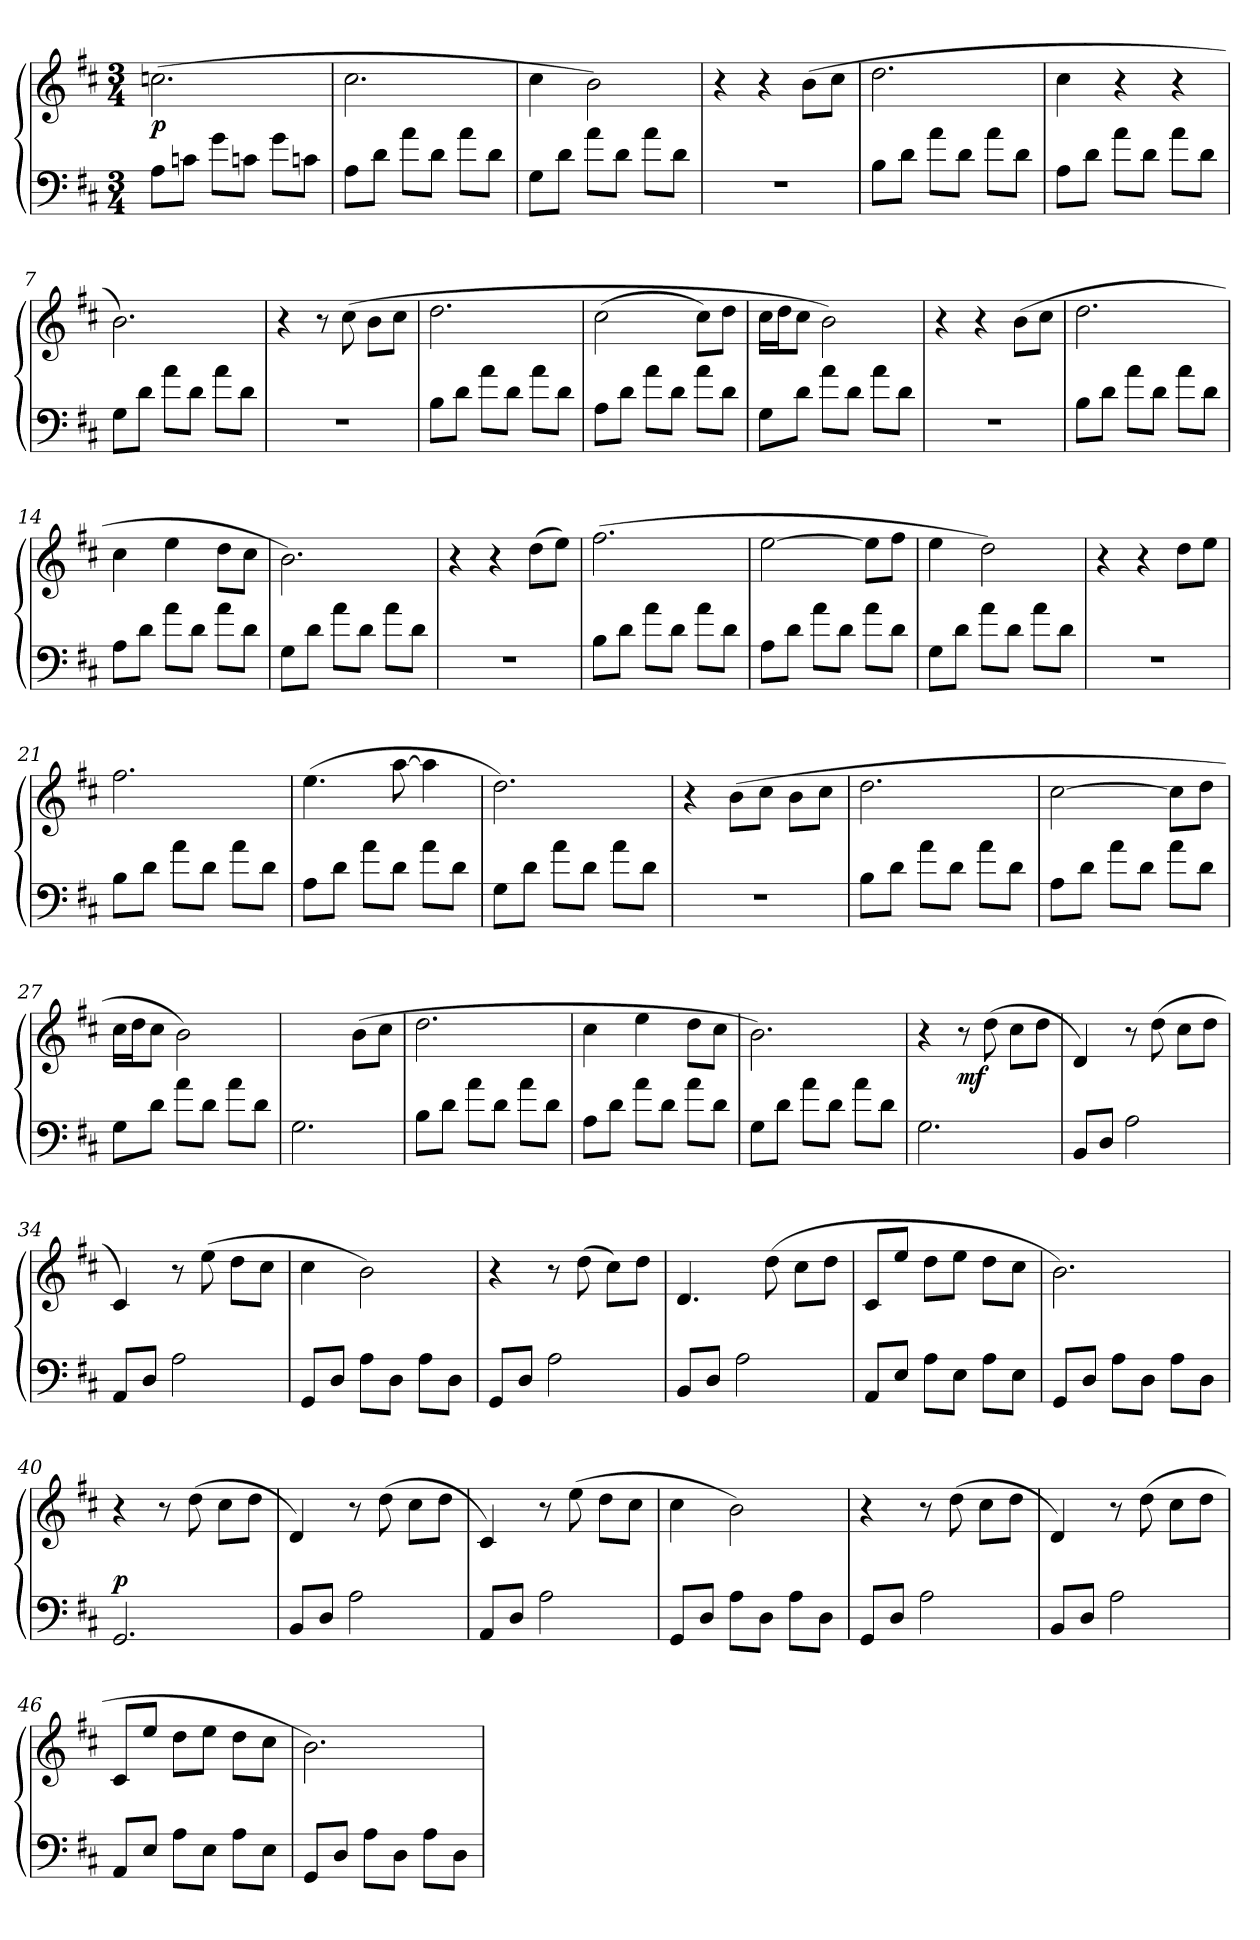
**kern	**kern	**dynam
*part1	*part1	*part1
*staff2	*staff1	*staff1/2
*clefF4	*clefG2	*
*k[f#c#]	*k[f#c#]	*
*M3/4	*M3/4	*
=1	=1	=1
!	!	!LO:DY:b
8A\L	(2.cc\	p
8cn\J	.	.
8g\L	.	.
8cn\J	.	.
8g\L	.	.
8cn\J	.	.
=2	=2	=2
8A\L	2.cc#\	.
8d\J	.	.
8a\L	.	.
8d\J	.	.
8a\L	.	.
8d\J	.	.
=3	=3	=3
8G\L	4cc#\	.
8d\J	.	.
8a\L	2b\)	.
8d\J	.	.
8a\L	.	.
8d\J	.	.
=4	=4	=4
2.r	4r	.
.	4r	.
.	(8b\L	.
.	8cc#\J	.
=5	=5	=5
8B\L	2.dd\	.
8d\J	.	.
8a\L	.	.
8d\J	.	.
8a\L	.	.
8d\J	.	.
!!LO:LB:g=z
=6	=6	=6
8A\L	4cc#\	.
8d\J	.	.
8a\L	4r	.
8d\J	.	.
8a\L	4r	.
8d\J	.	.
=7	=7	=7
8G\L	2.b\)	.
8d\J	.	.
8a\L	.	.
8d\J	.	.
8a\L	.	.
8d\J	.	.
=8	=8	=8
2.r	4r	.
.	8r	.
.	(8cc#\	.
.	8b\L	.
.	8cc#\J	.
=9	=9	=9
8B\L	2.dd\	.
8d\J	.	.
8a\L	.	.
8d\J	.	.
8a\L	.	.
8d\J	.	.
=10	=10	=10
8A\L	(2cc#\	.
8d\J	.	.
8a\L	.	.
8d\J	.	.
8a\L	8cc#\L)	.
8d\J	8dd\J	.
!!LO:LB:g=z
=11	=11	=11
8G\L	16cc#\LL	.
.	16dd\J	.
8d\J	8cc#\J	.
8a\L	2b\)	.
8d\J	.	.
8a\L	.	.
8d\J	.	.
=12	=12	=12
2.r	4r	.
.	4r	.
.	(8b\L	.
.	8cc#\J	.
=13	=13	=13
8B\L	2.dd\	.
8d\J	.	.
8a\L	.	.
8d\J	.	.
8a\L	.	.
8d\J	.	.
=14	=14	=14
8A\L	4cc#\	.
8d\J	.	.
8a\L	4ee\	.
8d\J	.	.
8a\L	8dd\L	.
8d\J	8cc#\J	.
=15	=15	=15
8G\L	2.b\)	.
8d\J	.	.
8a\L	.	.
8d\J	.	.
8a\L	.	.
8d\J	.	.
=16	=16	=16
2.r	4r	.
.	4r	.
.	(8dd\L	.
.	8ee\J)	.
!!LO:LB:g=z
=17	=17	=17
8B\L	(2.ff#\	.
8d\J	.	.
8a\L	.	.
8d\J	.	.
8a\L	.	.
8d\J	.	.
=18	=18	=18
8A\L	[2ee\	.
8d\J	.	.
8a\L	.	.
8d\J	.	.
8a\L	8ee\L]	.
8d\J	8ff#\J	.
=19	=19	=19
8G\L	4ee\	.
8d\J	.	.
8a\L	2dd\)	.
8d\J	.	.
8a\L	.	.
8d\J	.	.
=20	=20	=20
2.r	4r	.
.	4r	.
.	8dd\L	.
.	8ee\J	.
=21	=21	=21
8B\L	2.ff#\	.
8d\J	.	.
8a\L	.	.
8d\J	.	.
8a\L	.	.
8d\J	.	.
!!LO:LB:g=z
=22	=22	=22
8A\L	(4.ee\	.
8d\J	.	.
8a\L	.	.
8d\J	[8aa\	.
8a\L	4aa\]	.
8d\J	.	.
=23	=23	=23
8G\L	2.dd\)	.
8d\J	.	.
8a\L	.	.
8d\J	.	.
8a\L	.	.
8d\J	.	.
=24	=24	=24
2.r	4r	.
.	(8b\L	.
.	8cc#\J	.
.	8b\L	.
.	8cc#\J	.
=25	=25	=25
8B\L	2.dd\	.
8d\J	.	.
8a\L	.	.
8d\J	.	.
8a\L	.	.
8d\J	.	.
=26	=26	=26
8A\L	[2cc#\	.
8d\J	.	.
8a\L	.	.
8d\J	.	.
8a\L	8cc#\L]	.
8d\J	8dd\J	.
!!LO:PB:g=z
=27	=27	=27
8G\L	16cc#\LL	.
.	16dd\J	.
8d\J	8cc#\J	.
8a\L	2b\)	.
8d\J	.	.
8a\L	.	.
8d\J	.	.
=28	=28	=28
2.G\	2ryy	.
.	(8b\L	.
.	8cc#\J	.
=29	=29	=29
8B\L	2.dd\	.
8d\J	.	.
8a\L	.	.
8d\J	.	.
8a\L	.	.
8d\J	.	.
=30	=30	=30
8A\L	4cc#\	.
8d\J	.	.
8a\L	4ee\	.
8d\J	.	.
8a\L	8dd\L	.
8d\J	8cc#\J	.
=31	=31	=31
8G\L	2.b\)	.
8d\J	.	.
8a\L	.	.
8d\J	.	.
8a\L	.	.
8d\J	.	.
=32	=32	=32
2.G\	4r	.
!	!	!LO:DY:b
.	8r	mf
.	(8dd\	.
.	8cc#\L	.
.	8dd\J	.
!!LO:LB:g=z
=33	=33	=33
8BB/L	4d/)	.
8D/J	.	.
2A\	8r	.
.	(8dd\	.
.	8cc#\L	.
.	8dd\J	.
=34	=34	=34
8AA/L	4c#/)	.
8D/J	.	.
2A\	8r	.
.	(8ee\	.
.	8dd\L	.
.	8cc#\J	.
=35	=35	=35
8GG/L	4cc#\	.
8D/J	.	.
8A\L	2b\)	.
8D\J	.	.
8A\L	.	.
8D\J	.	.
=36	=36	=36
8GG/L	4r	.
8D/J	.	.
2A\	8r	.
.	(8dd\	.
.	8cc#\L)	.
.	8dd\J	.
=37	=37	=37
8BB/L	4.d/	.
8D/J	.	.
2A\	.	.
.	(8dd\	.
.	8cc#\L	.
.	8dd\J	.
!!LO:LB:g=z
=38	=38	=38
8AA/L	8c#/L	.
8E/J	8ee/J	.
8A\L	8dd\L	.
8E\J	8ee\J	.
8A\L	8dd\L	.
8E\J	8cc#\J	.
=39	=39	=39
8GG/L	2.b\)	.
8D/J	.	.
8A\L	.	.
8D\J	.	.
8A\L	.	.
8D\J	.	.
=40	=40	=40
!	!	!LO:DY:a=2
2.GG/	4r	p
.	8r	.
.	(8dd\	.
.	8cc#\L	.
.	8dd\J	.
=41	=41	=41
8BB/L	4d/)	.
8D/J	.	.
2A\	8r	.
.	(8dd\	.
.	8cc#\L	.
.	8dd\J	.
=42	=42	=42
8AA/L	4c#/)	.
8D/J	.	.
2A\	8r	.
.	(8ee\	.
.	8dd\L	.
.	8cc#\J	.
=43	=43	=43
8GG/L	4cc#\	.
8D/J	.	.
8A\L	2b\)	.
8D\J	.	.
8A\L	.	.
8D\J	.	.
!!LO:LB:g=z
=44	=44	=44
8GG/L	4r	.
8D/J	.	.
2A\	8r	.
.	(8dd\	.
.	8cc#\L	.
.	8dd\J	.
=45	=45	=45
8BB/L	4d/)	.
8D/J	.	.
2A\	8r	.
.	(8dd\	.
.	8cc#\L	.
.	8dd\J	.
=46	=46	=46
8AA/L	8c#/L	.
8E/J	8ee/J	.
8A\L	8dd\L	.
8E\J	8ee\J	.
8A\L	8dd\L	.
8E\J	8cc#\J	.
=47	=47	=47
8GG/L	2.b\)	.
8D/J	.	.
8A\L	.	.
8D\J	.	.
8A\L	.	.
8D\J	.	.
=	=	=
*-	*-	*-
